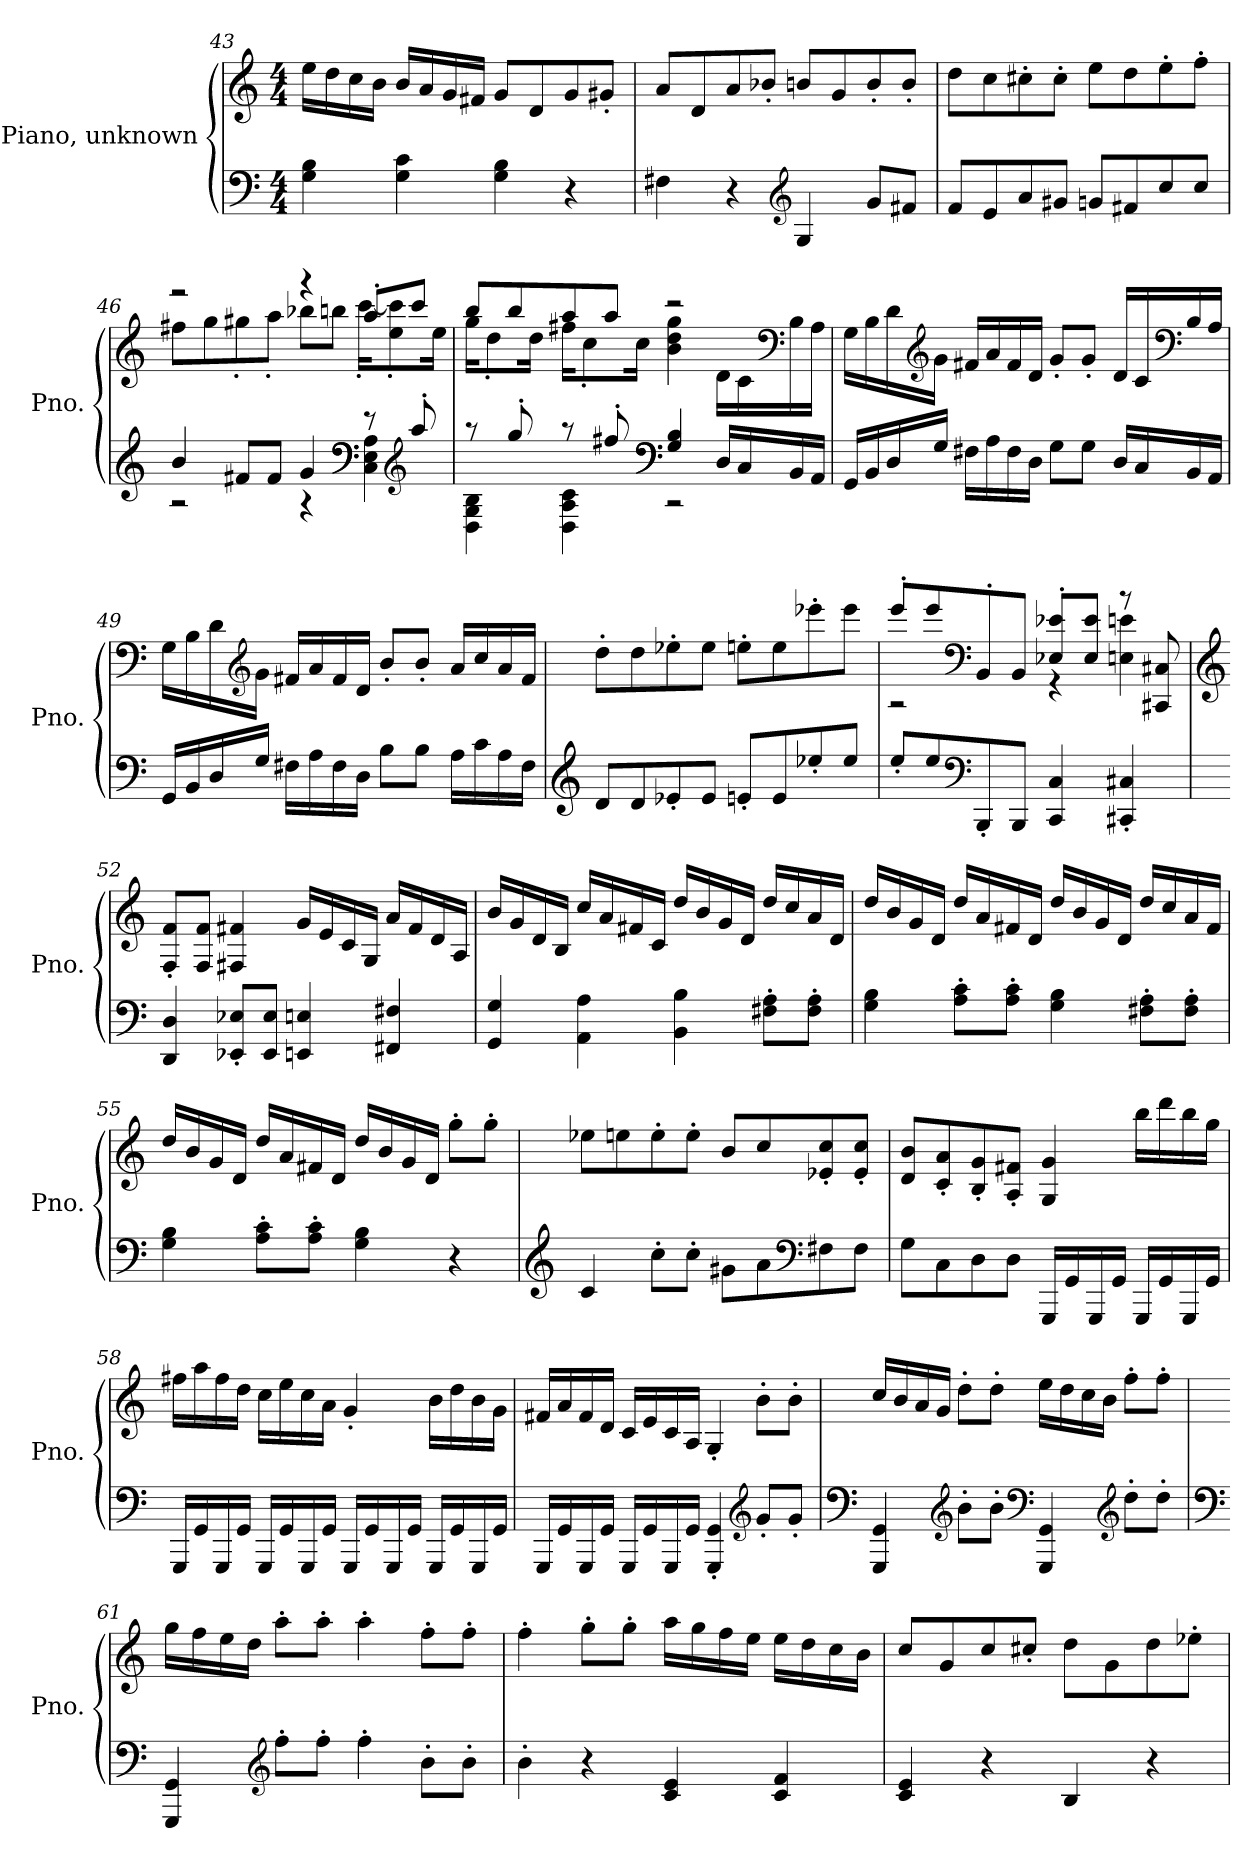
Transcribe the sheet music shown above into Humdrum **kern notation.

**kern	**kern
*part1	*part1
*staff2	*staff1
*I"Piano, unknown	*
*I'Pno.	*
*clefF4	*clefG2
*k[]	*k[]
*M4/4	*M4/4
=43	=43
4G\ 4B\	16ee\LL
.	16dd\
.	16cc\
.	16b\JJ
4G\ 4c\	16b/LL
.	16a/
.	16g/
.	16f#X/JJ
4G\ 4B\	8g/L
.	8d/
4r	8g/
.	8g#X'/J
=44	=44
4F#X\	8a/L
.	8d/
4r	8a/
.	8b-X'/J
*clefG2	*
4G/	8bn/L
.	8g/
8g/L	8b'/
8f#X/J	8b'/J
!!LO:LB:g=z
=45	=45
8f/L	8dd\L
8e/	8cc\
8a/	8cc#X'\
8g#X/J	8cc#'\J
8gn/L	8ee\L
8f#X/	8dd\
8cc/	8ee'\
8cc/J	8ff'\J
=46	=46
*^	*^
4b/	2r	2r	8ff#X\L
.	.	.	8gg\
8f#X/L	.	.	8gg#X'\
8f#/J	.	.	8aa'\J
4g/	4r	4r	8bb-X\L
.	.	.	8bbn\J
*clefF4	*	*	*
8r	4C\ 4E\ 4A\	8aa'/L	[16ccc'\KL
.	.	.	8ee\' 8ccc\]'
*clefG2	*	*	*
8aa'/	.	8ccc/J	.
.	.	.	16ee\Jk
=47	=47	=47	=47
8r	4D\ 4G\ 4B\	8bb/L	16gg\KL
.	.	.	8dd'\
8gg'/	.	8bb/	.
.	.	.	16dd\Jk
8r	4D\ 4A\ 4c\	8aa/	16ff#X\KL
.	.	.	8cc'\
8ff#X'/	.	8aa/J	.
.	.	.	16cc\Jk
*clefF4	*	*	*
4G/ 4B/	2r	2r	4b\ 4dd\ 4gg\
16D/LL	.	.	16d\LL
16C/	.	.	16c\
*	*	*clefF4	*
16BB/	.	.	16B\
16AA/JJ	.	.	16A\JJ
*v	*v	*	*
*	*v	*v
!!LO:LB:g=z
=48	=48
16GG/LL	16G\LL
16BB/	16B\
16D/	16d\
*	*clefG2
16G/JJ	16g\JJ
16F#X\LL	16f#X/LL
16A\	16a/
16F#\	16f#/
16D\JJ	16d/JJ
8G\L	8g'/L
8G\J	8g'/J
16D/LL	16d/LL
16C/	16c/
*	*clefF4
16BB/	16B/
16AA/JJ	16A/JJ
=49	=49
16GG/LL	16G\LL
16BB/	16B\
16D/	16d\
*	*clefG2
16G/JJ	16g\JJ
16F#X\LL	16f#X/LL
16A\	16a/
16F#\	16f#/
16D\JJ	16d/JJ
8B\L	8b'/L
8B\J	8b'/J
16A\LL	16a/LL
16c\	16cc/
16A\	16a/
16F#\JJ	16f#/JJ
=50	=50
*clefG2	*
8d/L	8dd'\L
8d/	8dd\
8e-X'/	8ee-X'\
8e-/J	8ee-\J
8en'/L	8een'\L
8e/	8ee\
8ee-X'/	8eee-X'\
8ee-/J	8eee-\J
!!LO:LB:g=z
=51	=51
*	*^
8ee'/L	8eee'/L	2r
8ee/	8eee/	.
*clefF4	*clefF4	*
8BBB'/	8BB'/	.
8BBB/J	8BB/J	.
4CC/ 4C/	8E-X/' 8e-X/'L	4r
.	8E-/ 8e-/J	.
4CC#X/' 4C#X/'	8r	4En\ 4en\
.	8CC#X/ 8C#X/	.
*	*v	*v
=52	=52
*	*clefG2
4DD/ 4D/	8F/' 8f/'L
.	8F/ 8f/J
8EE-X/' 8E-X/'L	4F#X/ 4f#X/
8EE-/ 8E-/J	.
4EEn/ 4En/	16g/LL
.	16e/
.	16c/
.	16G/JJ
4FF#X/ 4F#X/	16a/LL
.	16f#/
.	16d/
.	16A/JJ
!!LO:LB:g=z
=53	=53
4GG/ 4G/	16b/LL
.	16g/
.	16d/
.	16B/JJ
4AA\ 4A\	16cc/LL
.	16a/
.	16f#X/
.	16c/JJ
4BB\ 4B\	16dd/LL
.	16b/
.	16g/
.	16d/JJ
8F#X\' 8A\'L	16dd/LL
.	16cc/
8F#\' 8A\'J	16a/
.	16d/JJ
=54	=54
4G\ 4B\	16dd/LL
.	16b/
.	16g/
.	16d/JJ
8A\' 8c\'L	16dd/LL
.	16a/
8A\' 8c\'J	16f#X/
.	16d/JJ
4G\ 4B\	16dd/LL
.	16b/
.	16g/
.	16d/JJ
8F#X\' 8A\'L	16dd/LL
.	16cc/
8F#\' 8A\'J	16a/
.	16f#/JJ
!!LO:PB:g=z
=55	=55
4G\ 4B\	16dd/LL
.	16b/
.	16g/
.	16d/JJ
8A\' 8c\'L	16dd/LL
.	16a/
8A\' 8c\'J	16f#X/
.	16d/JJ
4G\ 4B\	16dd/LL
.	16b/
.	16g/
.	16d/JJ
4r	8gg'\L
.	8gg'\J
=56	=56
*clefG2	*
4c/	8ee-X\L
.	8een\
8cc'\L	8ee'\
8cc'\J	8ee'\J
8g#X\L	8b/L
8a\	8cc/
*clefF4	*
8F#X\	8e-X/' 8cc/'
8F#\J	8e-/' 8cc/'J
=57	=57
8G\L	8d/ 8b/L
8C\	8c/' 8a/'
8D\	8B/' 8g/'
8D\J	8A/' 8f#X/'J
16GGG/LL	4G/ 4g/
16GG/	.
16GGG/	.
16GG/JJ	.
16GGG/LL	16bb\LL
16GG/	16ddd\
16GGG/	16bb\
16GG/JJ	16gg\JJ
!!LO:LB:g=z
=58	=58
16GGG/LL	16ff#X\LL
16GG/	16aa\
16GGG/	16ff#\
16GG/JJ	16dd\JJ
16GGG/LL	16cc\LL
16GG/	16ee\
16GGG/	16cc\
16GG/JJ	16a\JJ
16GGG/LL	4g'/
16GG/	.
16GGG/	.
16GG/JJ	.
16GGG/LL	16b\LL
16GG/	16dd\
16GGG/	16b\
16GG/JJ	16g\JJ
=59	=59
16GGG/LL	16f#X/LL
16GG/	16a/
16GGG/	16f#/
16GG/JJ	16d/JJ
16GGG/LL	16c/LL
16GG/	16e/
16GGG/	16c/
16GG/JJ	16A/JJ
4GGG/' 4GG/'	4G'/
*clefG2	*
8g'/L	8b'\L
8g'/J	8b'\J
=60	=60
*clefF4	*
4GGG/ 4GG/	16cc/LL
.	16b/
.	16a/
.	16g/JJ
*clefG2	*
8b'\L	8dd'\L
8b'\J	8dd'\J
*clefF4	*
4GGG/ 4GG/	16ee\LL
.	16dd\
.	16cc\
.	16b\JJ
*clefG2	*
8dd'\L	8ff'\L
8dd'\J	8ff'\J
!!LO:LB:g=z
=61	=61
*clefF4	*
4GGG/ 4GG/	16gg\LL
.	16ff\
.	16ee\
.	16dd\JJ
*clefG2	*
8ff'\L	8aa'\L
8ff'\J	8aa'\J
4ff'\	4aa'\
8b'\L	8ff'\L
8b'\J	8ff'\J
=62	=62
4b'\	4ff'\
4r	8gg'\L
.	8gg'\J
4c/ 4e/	16aa\LL
.	16gg\
.	16ff\
.	16ee\JJ
4c/ 4f/	16ee\LL
.	16dd\
.	16cc\
.	16b\JJ
=63	=63
4c/ 4e/	8cc/L
.	8g/
4r	8cc/
.	8cc#X'/J
4B/	8dd\L
.	8g\
4r	8dd\
.	8ee-X'\J
=	=
*-	*-
